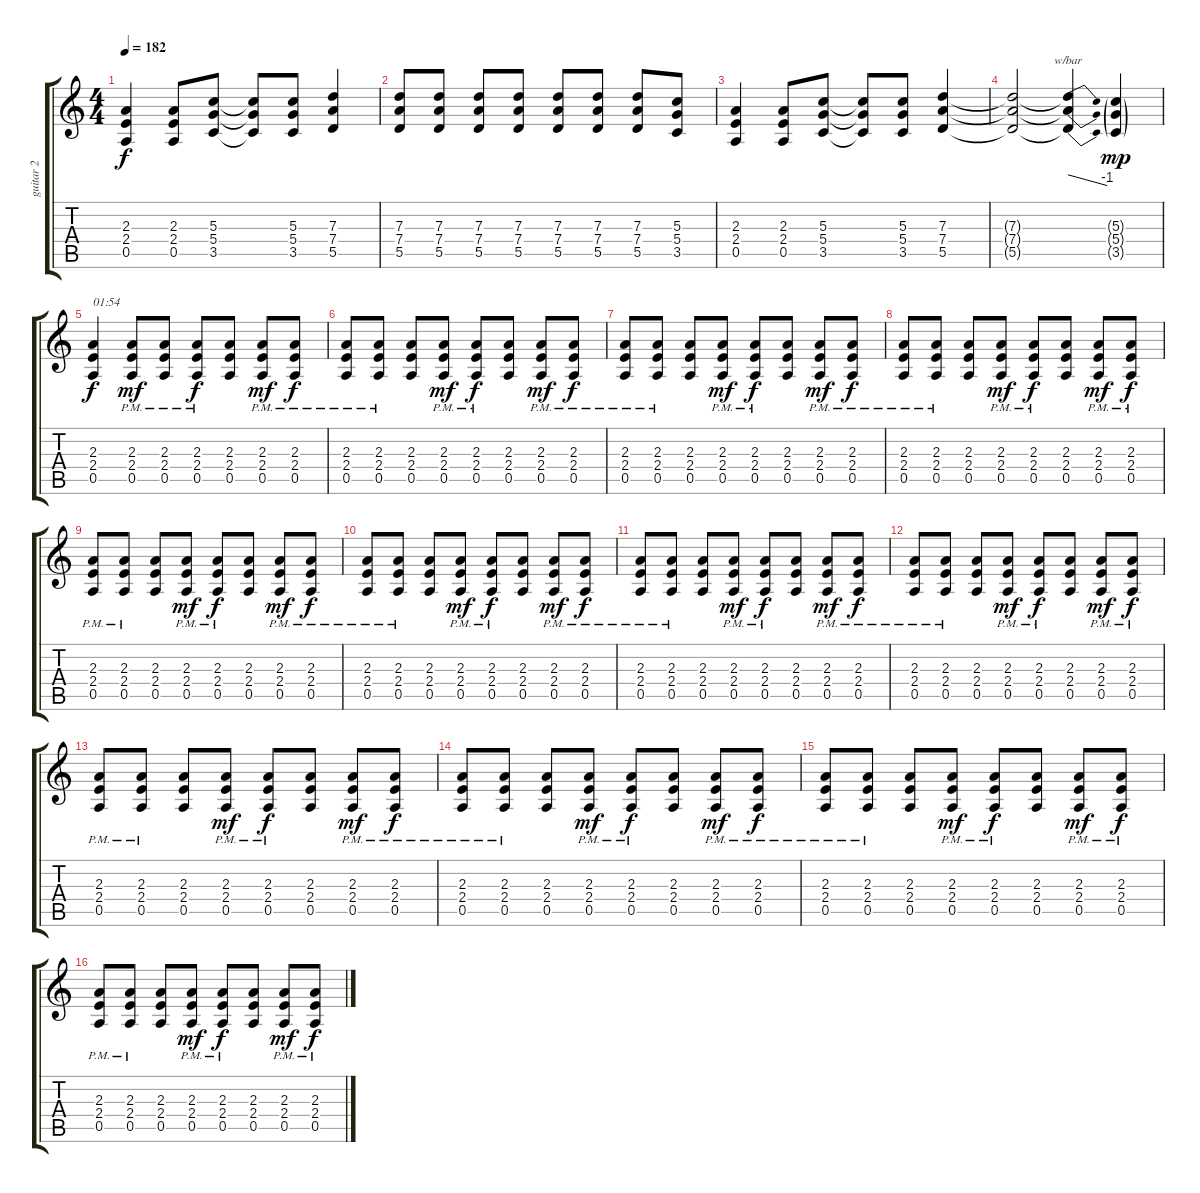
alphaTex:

\track ("guitar 2" "guitar 2") {instrument distortionguitar}
\staff {score tabs}
\tuning (E4 B3 G3 D3 A2 E2) {hide}
\ts (4 4)
\tempo 182
\clef g2
\ks c
(2.3 2.4 0.5).4{dy f} (2.3 2.4 0.5).8 (5.3 5.4 3.5).8 (5.3{t} 5.4{t} 3.5{t}).8 (5.3 5.4 3.5).8 (7.3 7.4 5.5).4 |
(7.3 7.4 5.5).8 (7.3 7.4 5.5).8 (7.3 7.4 5.5).8 (7.3 7.4 5.5).8 (7.3 7.4 5.5).8 (7.3 7.4 5.5).8 (7.3 7.4 5.5).8 (5.3 5.4 3.5).8 |
(2.3 2.4 0.5).4 (2.3 2.4 0.5).8 (5.3 5.4 3.5).8 (5.3{t} 5.4{t} 3.5{t}).8 (5.3 5.4 3.5).8 (7.3 7.4 5.5).4 |
(7.3{t} 7.4{t} 5.5{t}).2 (7.3{t} 7.4{t} 5.5{t}).4{tbe (dive default 0 0 60 -4)} (5.3{g} 5.4{g} 3.5{g}).4{dy mp} |
(2.3 2.4 0.5).4{txt "01:54" dy f} (2.3{pm} 2.4{pm} 0.5{pm}).8{dy mf} (2.3{pm} 2.4{pm} 0.5{pm}).8 (2.3{pm} 2.4{pm} 0.5{pm}).8{dy f} (2.3 2.4 0.5).8 (2.3{pm} 2.4{pm} 0.5{pm}).8{dy mf} (2.3{pm} 2.4{pm} 0.5{pm}).8{dy f} |
(2.3{pm} 2.4{pm} 0.5{pm}).8 (2.3{pm} 2.4{pm} 0.5{pm}).8 (2.3 2.4 0.5).8 (2.3{pm} 2.4{pm} 0.5{pm}).8{dy mf} (2.3{pm} 2.4{pm} 0.5{pm}).8{dy f} (2.3 2.4 0.5).8 (2.3{pm} 2.4{pm} 0.5{pm}).8{dy mf} (2.3{pm} 2.4{pm} 0.5{pm}).8{dy f} |
(2.3{pm} 2.4{pm} 0.5{pm}).8 (2.3{pm} 2.4{pm} 0.5{pm}).8 (2.3 2.4 0.5).8 (2.3{pm} 2.4{pm} 0.5{pm}).8{dy mf} (2.3{pm} 2.4{pm} 0.5{pm}).8{dy f} (2.3 2.4 0.5).8 (2.3{pm} 2.4{pm} 0.5{pm}).8{dy mf} (2.3{pm} 2.4{pm} 0.5{pm}).8{dy f} |
(2.3{pm} 2.4{pm} 0.5{pm}).8 (2.3{pm} 2.4{pm} 0.5{pm}).8 (2.3 2.4 0.5).8 (2.3{pm} 2.4{pm} 0.5{pm}).8{dy mf} (2.3{pm} 2.4{pm} 0.5{pm}).8{dy f} (2.3 2.4 0.5).8 (2.3{pm} 2.4{pm} 0.5{pm}).8{dy mf} (2.3{pm} 2.4{pm} 0.5{pm}).8{dy f} |
(2.3{pm} 2.4{pm} 0.5{pm}).8 (2.3{pm} 2.4{pm} 0.5{pm}).8 (2.3 2.4 0.5).8 (2.3{pm} 2.4{pm} 0.5{pm}).8{dy mf} (2.3{pm} 2.4{pm} 0.5{pm}).8{dy f} (2.3 2.4 0.5).8 (2.3{pm} 2.4{pm} 0.5{pm}).8{dy mf} (2.3{pm} 2.4{pm} 0.5{pm}).8{dy f} |
(2.3{pm} 2.4{pm} 0.5{pm}).8 (2.3{pm} 2.4{pm} 0.5{pm}).8 (2.3 2.4 0.5).8 (2.3{pm} 2.4{pm} 0.5{pm}).8{dy mf} (2.3{pm} 2.4{pm} 0.5{pm}).8{dy f} (2.3 2.4 0.5).8 (2.3{pm} 2.4{pm} 0.5{pm}).8{dy mf} (2.3{pm} 2.4{pm} 0.5{pm}).8{dy f} |
(2.3{pm} 2.4{pm} 0.5{pm}).8 (2.3{pm} 2.4{pm} 0.5{pm}).8 (2.3 2.4 0.5).8 (2.3{pm} 2.4{pm} 0.5{pm}).8{dy mf} (2.3{pm} 2.4{pm} 0.5{pm}).8{dy f} (2.3 2.4 0.5).8 (2.3{pm} 2.4{pm} 0.5{pm}).8{dy mf} (2.3{pm} 2.4{pm} 0.5{pm}).8{dy f} |
(2.3{pm} 2.4{pm} 0.5{pm}).8 (2.3{pm} 2.4{pm} 0.5{pm}).8 (2.3 2.4 0.5).8 (2.3{pm} 2.4{pm} 0.5{pm}).8{dy mf} (2.3{pm} 2.4{pm} 0.5{pm}).8{dy f} (2.3 2.4 0.5).8 (2.3{pm} 2.4{pm} 0.5{pm}).8{dy mf} (2.3{pm} 2.4{pm} 0.5{pm}).8{dy f} |
(2.3{pm} 2.4{pm} 0.5{pm}).8 (2.3{pm} 2.4{pm} 0.5{pm}).8 (2.3 2.4 0.5).8 (2.3{pm} 2.4{pm} 0.5{pm}).8{dy mf} (2.3{pm} 2.4{pm} 0.5{pm}).8{dy f} (2.3 2.4 0.5).8 (2.3{pm} 2.4{pm} 0.5{pm}).8{dy mf} (2.3{pm} 2.4{pm} 0.5{pm}).8{dy f} |
(2.3{pm} 2.4{pm} 0.5{pm}).8 (2.3{pm} 2.4{pm} 0.5{pm}).8 (2.3 2.4 0.5).8 (2.3{pm} 2.4{pm} 0.5{pm}).8{dy mf} (2.3{pm} 2.4{pm} 0.5{pm}).8{dy f} (2.3 2.4 0.5).8 (2.3{pm} 2.4{pm} 0.5{pm}).8{dy mf} (2.3{pm} 2.4{pm} 0.5{pm}).8{dy f} |
(2.3{pm} 2.4{pm} 0.5{pm}).8 (2.3{pm} 2.4{pm} 0.5{pm}).8 (2.3 2.4 0.5).8 (2.3{pm} 2.4{pm} 0.5{pm}).8{dy mf} (2.3{pm} 2.4{pm} 0.5{pm}).8{dy f} (2.3 2.4 0.5).8 (2.3{pm} 2.4{pm} 0.5{pm}).8{dy mf} (2.3{pm} 2.4{pm} 0.5{pm}).8{dy f} |
(2.3{pm} 2.4{pm} 0.5{pm}).8 (2.3{pm} 2.4{pm} 0.5{pm}).8 (2.3 2.4 0.5).8 (2.3{pm} 2.4{pm} 0.5{pm}).8{dy mf} (2.3{pm} 2.4{pm} 0.5{pm}).8{dy f} (2.3 2.4 0.5).8 (2.3{pm} 2.4{pm} 0.5{pm}).8{dy mf} (2.3{pm} 2.4{pm} 0.5{pm}).8{dy f}
